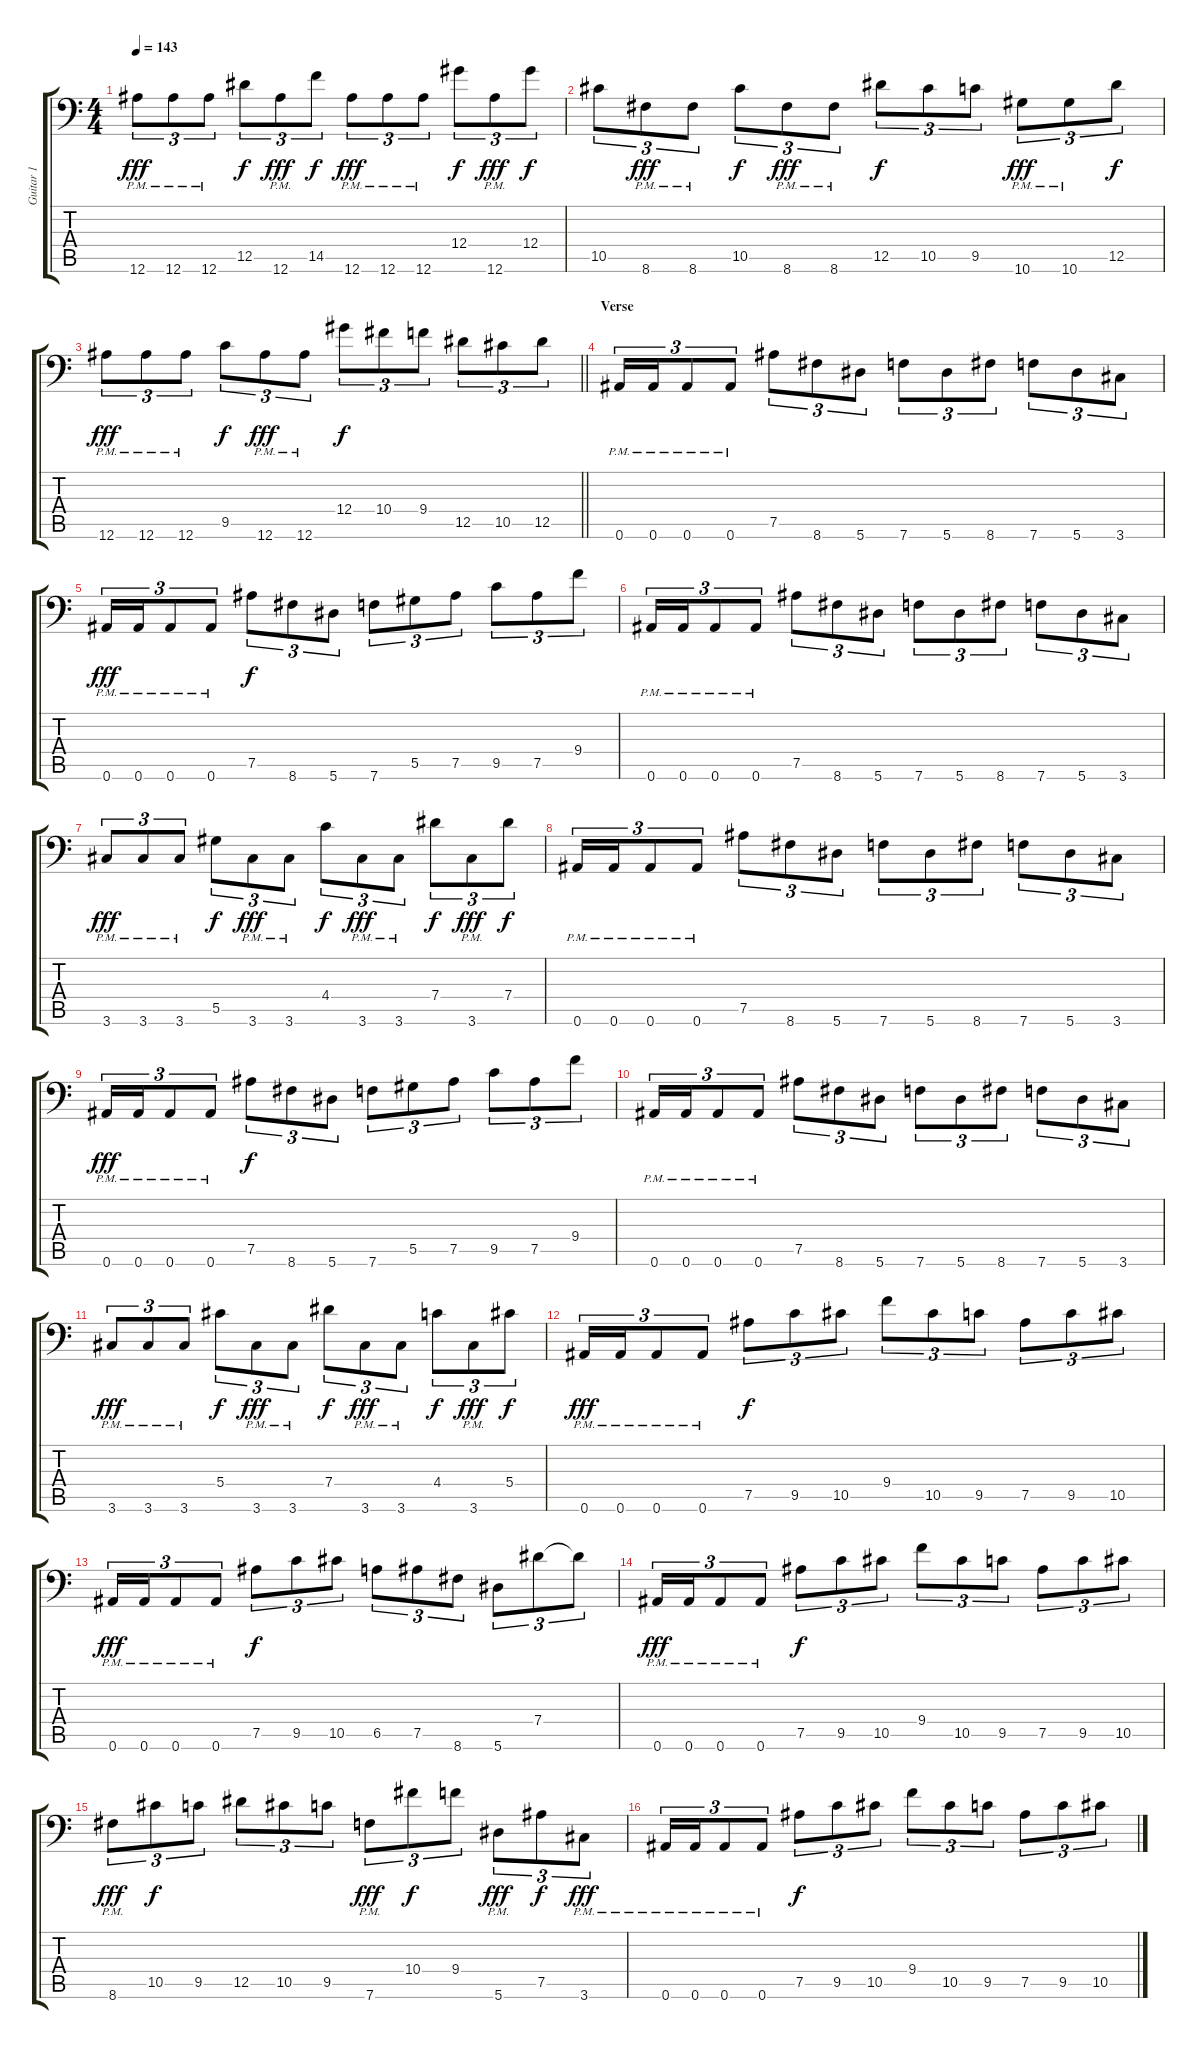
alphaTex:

\track ("Guitar 1" "Guitar 1") {instrument distortionguitar}
\staff {score tabs}
\tuning (Bb3 F3 Db3 Ab2 Eb2 Bb1) {hide}
\ts (4 4)
\tempo 143
\clef f4
\ks c
12.6{pm}.8{tu (3 2) dy fff} 12.6{pm}.8{tu (3 2)} 12.6{pm}.8{tu (3 2)} 12.5.8{tu (3 2) dy f} 12.6{pm}.8{tu (3 2) dy fff} 14.5.8{tu (3 2) dy f} 12.6{pm}.8{tu (3 2) dy fff} 12.6{pm}.8{tu (3 2)} 12.6{pm}.8{tu (3 2)} 12.4.8{tu (3 2) dy f} 12.6{pm}.8{tu (3 2) dy fff} 12.4.8{tu (3 2) dy f} |
10.5.8{tu (3 2)} 8.6{pm}.8{tu (3 2) dy fff} 8.6{pm}.8{tu (3 2)} 10.5.8{tu (3 2) dy f} 8.6{pm}.8{tu (3 2) dy fff} 8.6{pm}.8{tu (3 2)} 12.5.8{tu (3 2) dy f} 10.5.8{tu (3 2)} 9.5.8{tu (3 2)} 10.6{pm}.8{tu (3 2) dy fff} 10.6{pm}.8{tu (3 2)} 12.5.8{tu (3 2) dy f} |
\barLineRight lightlight
12.6{pm}.8{tu (3 2) dy fff} 12.6{pm}.8{tu (3 2)} 12.6{pm}.8{tu (3 2)} 9.5.8{tu (3 2) dy f} 12.6{pm}.8{tu (3 2) dy fff} 12.6{pm}.8{tu (3 2)} 12.4.8{tu (3 2) dy f} 10.4.8{tu (3 2)} 9.4.8{tu (3 2)} 12.5.8{tu (3 2)} 10.5.8{tu (3 2)} 12.5.8{tu (3 2)} |
\section ("" "Verse")
0.6{pm}.16{tu (3 2)} 0.6{pm}.16{tu (3 2)} 0.6{pm}.8{tu (3 2)} 0.6{pm}.8{tu (3 2)} 7.5.8{tu (3 2)} 8.6.8{tu (3 2)} 5.6.8{tu (3 2)} 7.6.8{tu (3 2)} 5.6.8{tu (3 2)} 8.6.8{tu (3 2)} 7.6.8{tu (3 2)} 5.6.8{tu (3 2)} 3.6.8{tu (3 2)} |
0.6{pm}.16{tu (3 2) dy fff} 0.6{pm}.16{tu (3 2)} 0.6{pm}.8{tu (3 2)} 0.6{pm}.8{tu (3 2)} 7.5.8{tu (3 2) dy f} 8.6.8{tu (3 2)} 5.6.8{tu (3 2)} 7.6.8{tu (3 2)} 5.5.8{tu (3 2)} 7.5.8{tu (3 2)} 9.5.8{tu (3 2)} 7.5.8{tu (3 2)} 9.4.8{tu (3 2)} |
0.6{pm}.16{tu (3 2)} 0.6{pm}.16{tu (3 2)} 0.6{pm}.8{tu (3 2)} 0.6{pm}.8{tu (3 2)} 7.5.8{tu (3 2)} 8.6.8{tu (3 2)} 5.6.8{tu (3 2)} 7.6.8{tu (3 2)} 5.6.8{tu (3 2)} 8.6.8{tu (3 2)} 7.6.8{tu (3 2)} 5.6.8{tu (3 2)} 3.6.8{tu (3 2)} |
3.6{pm}.8{tu (3 2) dy fff} 3.6{pm}.8{tu (3 2)} 3.6{pm}.8{tu (3 2)} 5.5.8{tu (3 2) dy f} 3.6{pm}.8{tu (3 2) dy fff} 3.6{pm}.8{tu (3 2)} 4.4.8{tu (3 2) dy f} 3.6{pm}.8{tu (3 2) dy fff} 3.6{pm}.8{tu (3 2)} 7.4.8{tu (3 2) dy f} 3.6{pm}.8{tu (3 2) dy fff} 7.4.8{tu (3 2) dy f} |
0.6{pm}.16{tu (3 2)} 0.6{pm}.16{tu (3 2)} 0.6{pm}.8{tu (3 2)} 0.6{pm}.8{tu (3 2)} 7.5.8{tu (3 2)} 8.6.8{tu (3 2)} 5.6.8{tu (3 2)} 7.6.8{tu (3 2)} 5.6.8{tu (3 2)} 8.6.8{tu (3 2)} 7.6.8{tu (3 2)} 5.6.8{tu (3 2)} 3.6.8{tu (3 2)} |
0.6{pm}.16{tu (3 2) dy fff} 0.6{pm}.16{tu (3 2)} 0.6{pm}.8{tu (3 2)} 0.6{pm}.8{tu (3 2)} 7.5.8{tu (3 2) dy f} 8.6.8{tu (3 2)} 5.6.8{tu (3 2)} 7.6.8{tu (3 2)} 5.5.8{tu (3 2)} 7.5.8{tu (3 2)} 9.5.8{tu (3 2)} 7.5.8{tu (3 2)} 9.4.8{tu (3 2)} |
0.6{pm}.16{tu (3 2)} 0.6{pm}.16{tu (3 2)} 0.6{pm}.8{tu (3 2)} 0.6{pm}.8{tu (3 2)} 7.5.8{tu (3 2)} 8.6.8{tu (3 2)} 5.6.8{tu (3 2)} 7.6.8{tu (3 2)} 5.6.8{tu (3 2)} 8.6.8{tu (3 2)} 7.6.8{tu (3 2)} 5.6.8{tu (3 2)} 3.6.8{tu (3 2)} |
3.6{pm}.8{tu (3 2) dy fff} 3.6{pm}.8{tu (3 2)} 3.6{pm}.8{tu (3 2)} 5.4.8{tu (3 2) dy f} 3.6{pm}.8{tu (3 2) dy fff} 3.6{pm}.8{tu (3 2)} 7.4.8{tu (3 2) dy f} 3.6{pm}.8{tu (3 2) dy fff} 3.6{pm}.8{tu (3 2)} 4.4.8{tu (3 2) dy f} 3.6{pm}.8{tu (3 2) dy fff} 5.4.8{tu (3 2) dy f} |
0.6{pm}.16{tu (3 2) dy fff} 0.6{pm}.16{tu (3 2)} 0.6{pm}.8{tu (3 2)} 0.6{pm}.8{tu (3 2)} 7.5.8{tu (3 2) dy f} 9.5.8{tu (3 2)} 10.5.8{tu (3 2)} 9.4.8{tu (3 2)} 10.5.8{tu (3 2)} 9.5.8{tu (3 2)} 7.5.8{tu (3 2)} 9.5.8{tu (3 2)} 10.5.8{tu (3 2)} |
0.6{pm}.16{tu (3 2) dy fff} 0.6{pm}.16{tu (3 2)} 0.6{pm}.8{tu (3 2)} 0.6{pm}.8{tu (3 2)} 7.5.8{tu (3 2) dy f} 9.5.8{tu (3 2)} 10.5.8{tu (3 2)} 6.5.8{tu (3 2)} 7.5.8{tu (3 2)} 8.6.8{tu (3 2)} 5.6.8{tu (3 2)} 7.4.8{tu (3 2)} 7.4{t}.8{tu (3 2)} |
0.6{pm}.16{tu (3 2) dy fff} 0.6{pm}.16{tu (3 2)} 0.6{pm}.8{tu (3 2)} 0.6{pm}.8{tu (3 2)} 7.5.8{tu (3 2) dy f} 9.5.8{tu (3 2)} 10.5.8{tu (3 2)} 9.4.8{tu (3 2)} 10.5.8{tu (3 2)} 9.5.8{tu (3 2)} 7.5.8{tu (3 2)} 9.5.8{tu (3 2)} 10.5.8{tu (3 2)} |
8.6{pm}.8{tu (3 2) dy fff} 10.5.8{tu (3 2) dy f} 9.5.8{tu (3 2)} 12.5.8{tu (3 2)} 10.5.8{tu (3 2)} 9.5.8{tu (3 2)} 7.6{pm}.8{tu (3 2) dy fff} 10.4.8{tu (3 2) dy f} 9.4.8{tu (3 2)} 5.6{pm}.8{tu (3 2) dy fff} 7.5.8{tu (3 2) dy f} 3.6{pm}.8{tu (3 2) dy fff} |
0.6{pm}.16{tu (3 2)} 0.6{pm}.16{tu (3 2)} 0.6{pm}.8{tu (3 2)} 0.6{pm}.8{tu (3 2)} 7.5.8{tu (3 2) dy f} 9.5.8{tu (3 2)} 10.5.8{tu (3 2)} 9.4.8{tu (3 2)} 10.5.8{tu (3 2)} 9.5.8{tu (3 2)} 7.5.8{tu (3 2)} 9.5.8{tu (3 2)} 10.5.8{tu (3 2)}
